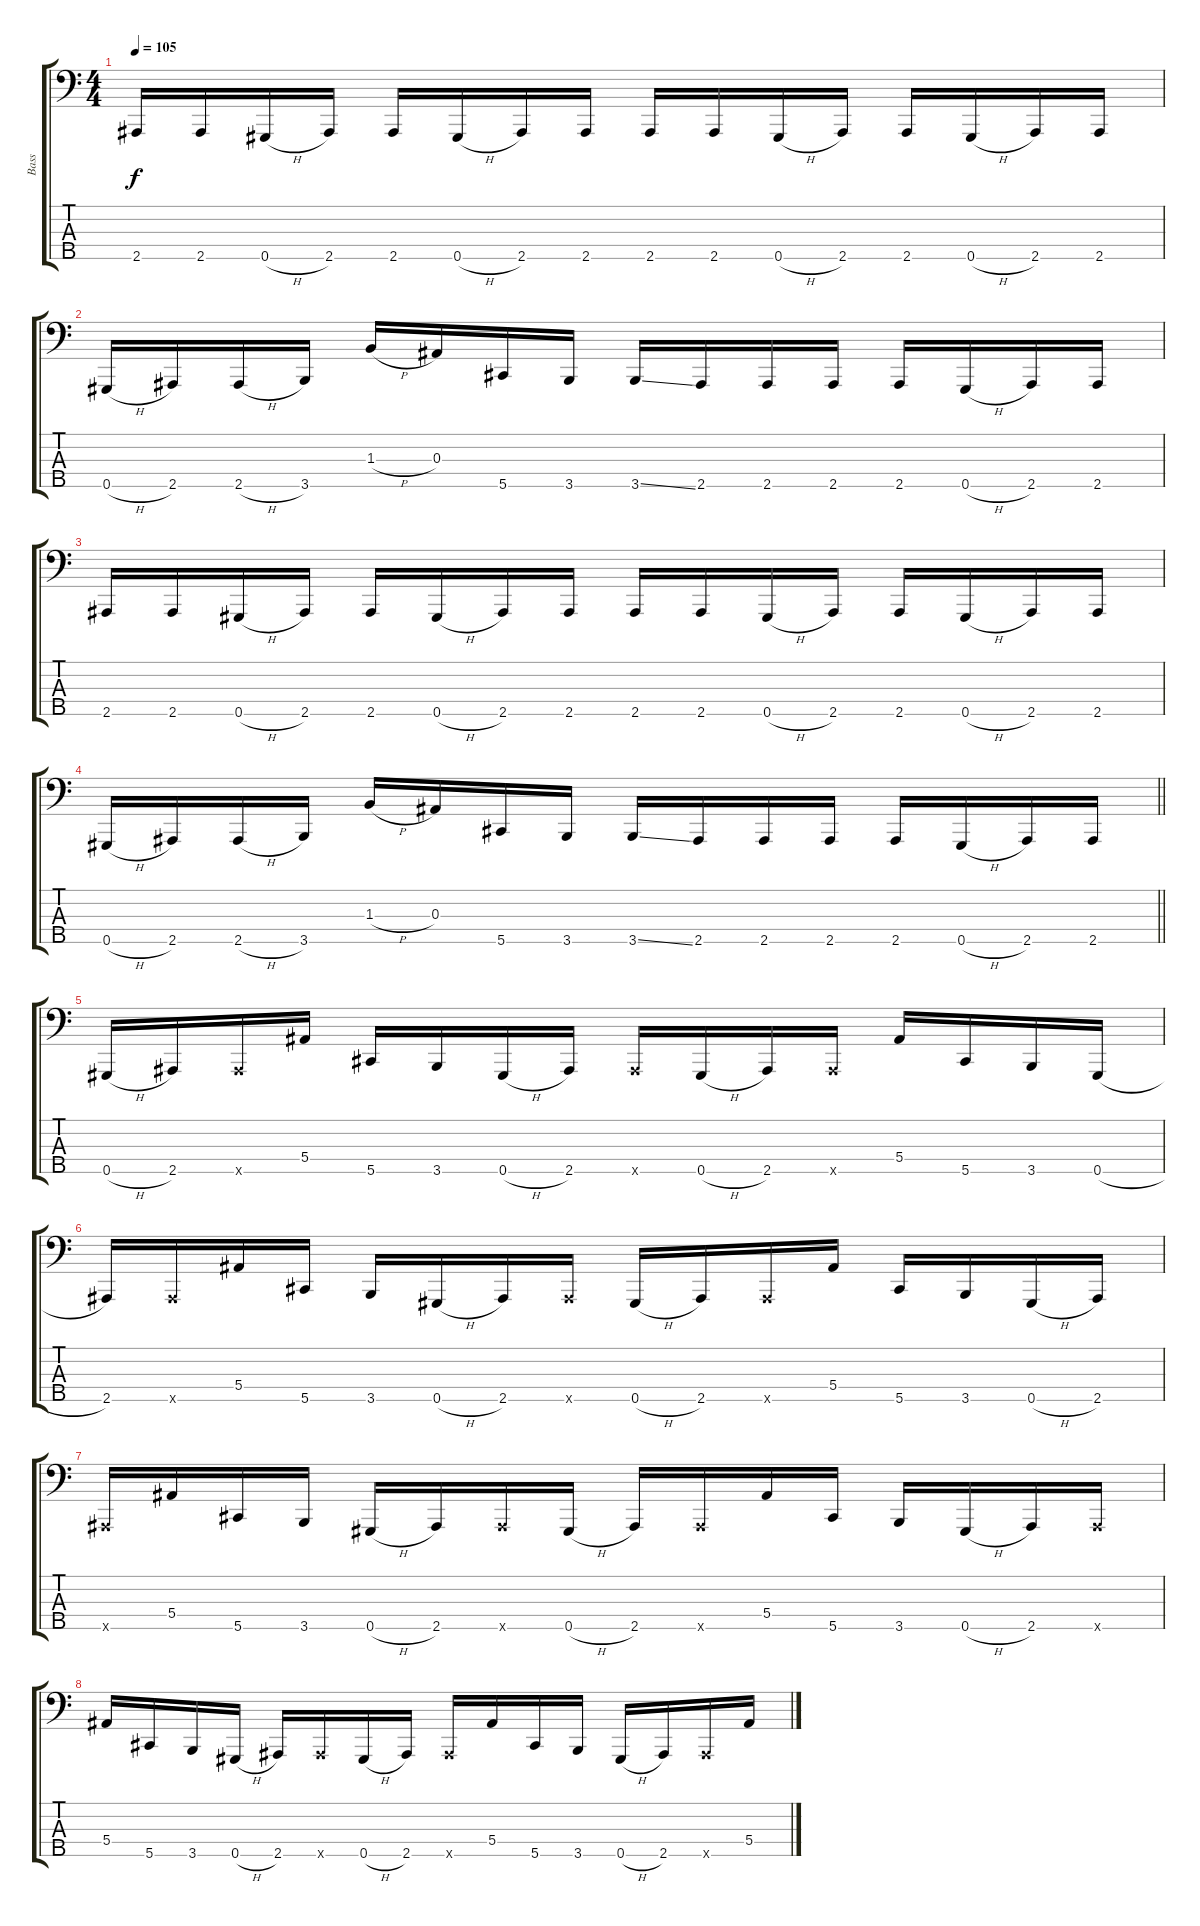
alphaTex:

\track ("Bass" "Bass") {instrument electricbasspick}
\staff {score tabs}
\tuning (F2 Eb2 Bb1 F1 Ab0) {hide}
\ts (4 4)
\tempo 105
\clef f4
\ks c
2.5.16{dy f} 2.5.16 0.5{h}.16 2.5.16 2.5.16 0.5{h}.16 2.5.16 2.5.16 2.5.16 2.5.16 0.5{h}.16 2.5.16 2.5.16 0.5{h}.16 2.5.16 2.5.16 |
0.5{h}.16 2.5.16 2.5{h}.16 3.5.16 1.3{h}.16 0.3.16 5.5.16 3.5.16 3.5{ss}.16 2.5.16 2.5.16 2.5.16 2.5.16 0.5{h}.16 2.5.16 2.5.16 |
2.5.16 2.5.16 0.5{h}.16 2.5.16 2.5.16 0.5{h}.16 2.5.16 2.5.16 2.5.16 2.5.16 0.5{h}.16 2.5.16 2.5.16 0.5{h}.16 2.5.16 2.5.16 |
\barLineRight lightlight
0.5{h}.16 2.5.16 2.5{h}.16 3.5.16 1.3{h}.16 0.3.16 5.5.16 3.5.16 3.5{ss}.16 2.5.16 2.5.16 2.5.16 2.5.16 0.5{h}.16 2.5.16 2.5.16 |
\section ("" "")
0.5{h}.16{instrument slapbass1} 2.5.16 2.5{x}.16 5.4.16 5.5.16 3.5.16 0.5{h}.16 2.5.16 2.5{x}.16 0.5{h}.16 2.5.16 2.5{x}.16 5.4.16 5.5.16 3.5.16 0.5{h}.16 |
2.5.16 2.5{x}.16 5.4.16 5.5.16 3.5.16 0.5{h}.16 2.5.16 2.5{x}.16 0.5{h}.16 2.5.16 2.5{x}.16 5.4.16 5.5.16 3.5.16 0.5{h}.16 2.5.16 |
2.5{x}.16 5.4.16 5.5.16 3.5.16 0.5{h}.16 2.5.16 2.5{x}.16 0.5{h}.16 2.5.16 2.5{x}.16 5.4.16 5.5.16 3.5.16 0.5{h}.16 2.5.16 2.5{x}.16 |
5.4.16 5.5.16 3.5.16 0.5{h}.16 2.5.16 2.5{x}.16 0.5{h}.16 2.5.16 2.5{x}.16 5.4.16 5.5.16 3.5.16 0.5{h}.16 2.5.16 2.5{x}.16 5.4.16
